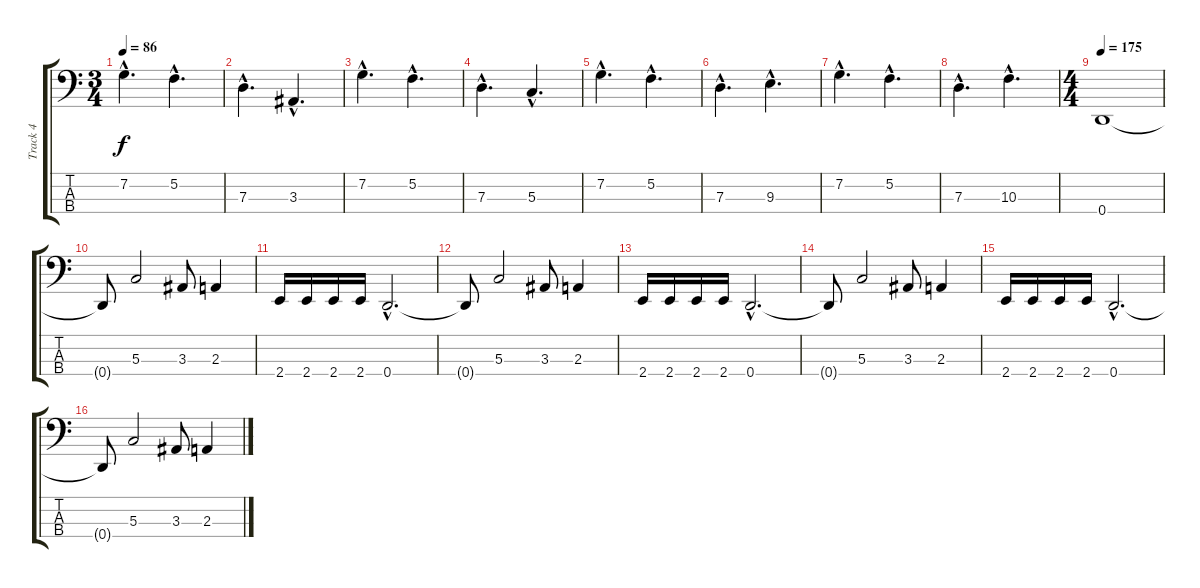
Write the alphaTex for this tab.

\track ("Track 4" "Track 4") {instrument electricbasspick}
\staff {score tabs}
\tuning (F2 C2 G1 D1) {hide}
\ts (3 4)
\tempo 86
\clef f4
\ks c
7.2{hac}.4{d dy f} 5.2{hac}.4{d} |
7.3{hac}.4{d} 3.3{hac}.4{d} |
7.2{hac}.4{d} 5.2{hac}.4{d} |
7.3{hac}.4{d} 5.3{hac}.4{d} |
7.2{hac}.4{d} 5.2{hac}.4{d} |
7.3{hac}.4{d} 9.3{hac}.4{d} |
7.2{hac}.4{d} 5.2{hac}.4{d} |
7.3{hac}.4{d} 10.3{hac}.4{d} |
\ts (4 4)
\tempo 175
0.4.1 |
0.4{t}.8 5.3.2 3.3.8 2.3.4 |
2.4.16 2.4.16 2.4.16 2.4.16 0.4{hac}.2{d} |
0.4{t}.8 5.3.2 3.3.8 2.3.4 |
2.4.16 2.4.16 2.4.16 2.4.16 0.4{hac}.2{d} |
0.4{t}.8 5.3.2 3.3.8 2.3.4 |
2.4.16 2.4.16 2.4.16 2.4.16 0.4{hac}.2{d} |
0.4{t}.8 5.3.2 3.3.8 2.3.4
